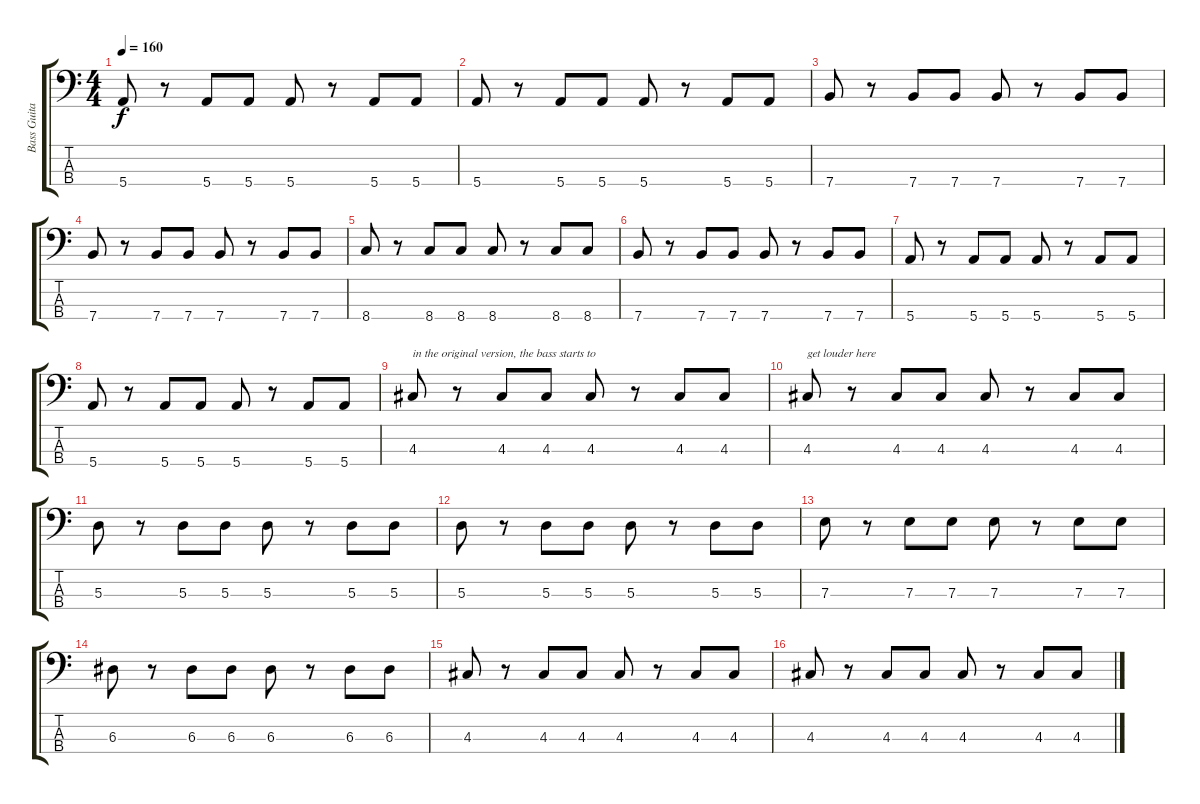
\track ("Bass Guitar" "Bass Guita") {instrument electricbasspick}
\staff {score tabs}
\tuning (G2 D2 A1 E1) {hide}
\ts (4 4)
\tempo 160
\clef f4
\ks c
5.4.8{dy f} r.8 5.4.8 5.4.8 5.4.8 r.8 5.4.8 5.4.8 |
5.4.8 r.8 5.4.8 5.4.8 5.4.8 r.8 5.4.8 5.4.8 |
7.4.8 r.8 7.4.8 7.4.8 7.4.8 r.8 7.4.8 7.4.8 |
7.4.8 r.8 7.4.8 7.4.8 7.4.8 r.8 7.4.8 7.4.8 |
8.4.8 r.8 8.4.8 8.4.8 8.4.8 r.8 8.4.8 8.4.8 |
7.4.8 r.8 7.4.8 7.4.8 7.4.8 r.8 7.4.8 7.4.8 |
5.4.8 r.8 5.4.8 5.4.8 5.4.8 r.8 5.4.8 5.4.8 |
5.4.8 r.8 5.4.8 5.4.8 5.4.8 r.8 5.4.8 5.4.8 |
4.3.8{txt "in the original version, the bass starts to"} r.8 4.3.8 4.3.8 4.3.8 r.8 4.3.8 4.3.8 |
4.3.8{txt "get louder here"} r.8 4.3.8 4.3.8 4.3.8 r.8 4.3.8 4.3.8 |
5.3.8 r.8 5.3.8 5.3.8 5.3.8 r.8 5.3.8 5.3.8 |
5.3.8 r.8 5.3.8 5.3.8 5.3.8 r.8 5.3.8 5.3.8 |
7.3.8 r.8 7.3.8 7.3.8 7.3.8 r.8 7.3.8 7.3.8 |
6.3.8 r.8 6.3.8 6.3.8 6.3.8 r.8 6.3.8 6.3.8 |
4.3.8 r.8 4.3.8 4.3.8 4.3.8 r.8 4.3.8 4.3.8 |
4.3.8 r.8 4.3.8 4.3.8 4.3.8 r.8 4.3.8 4.3.8
